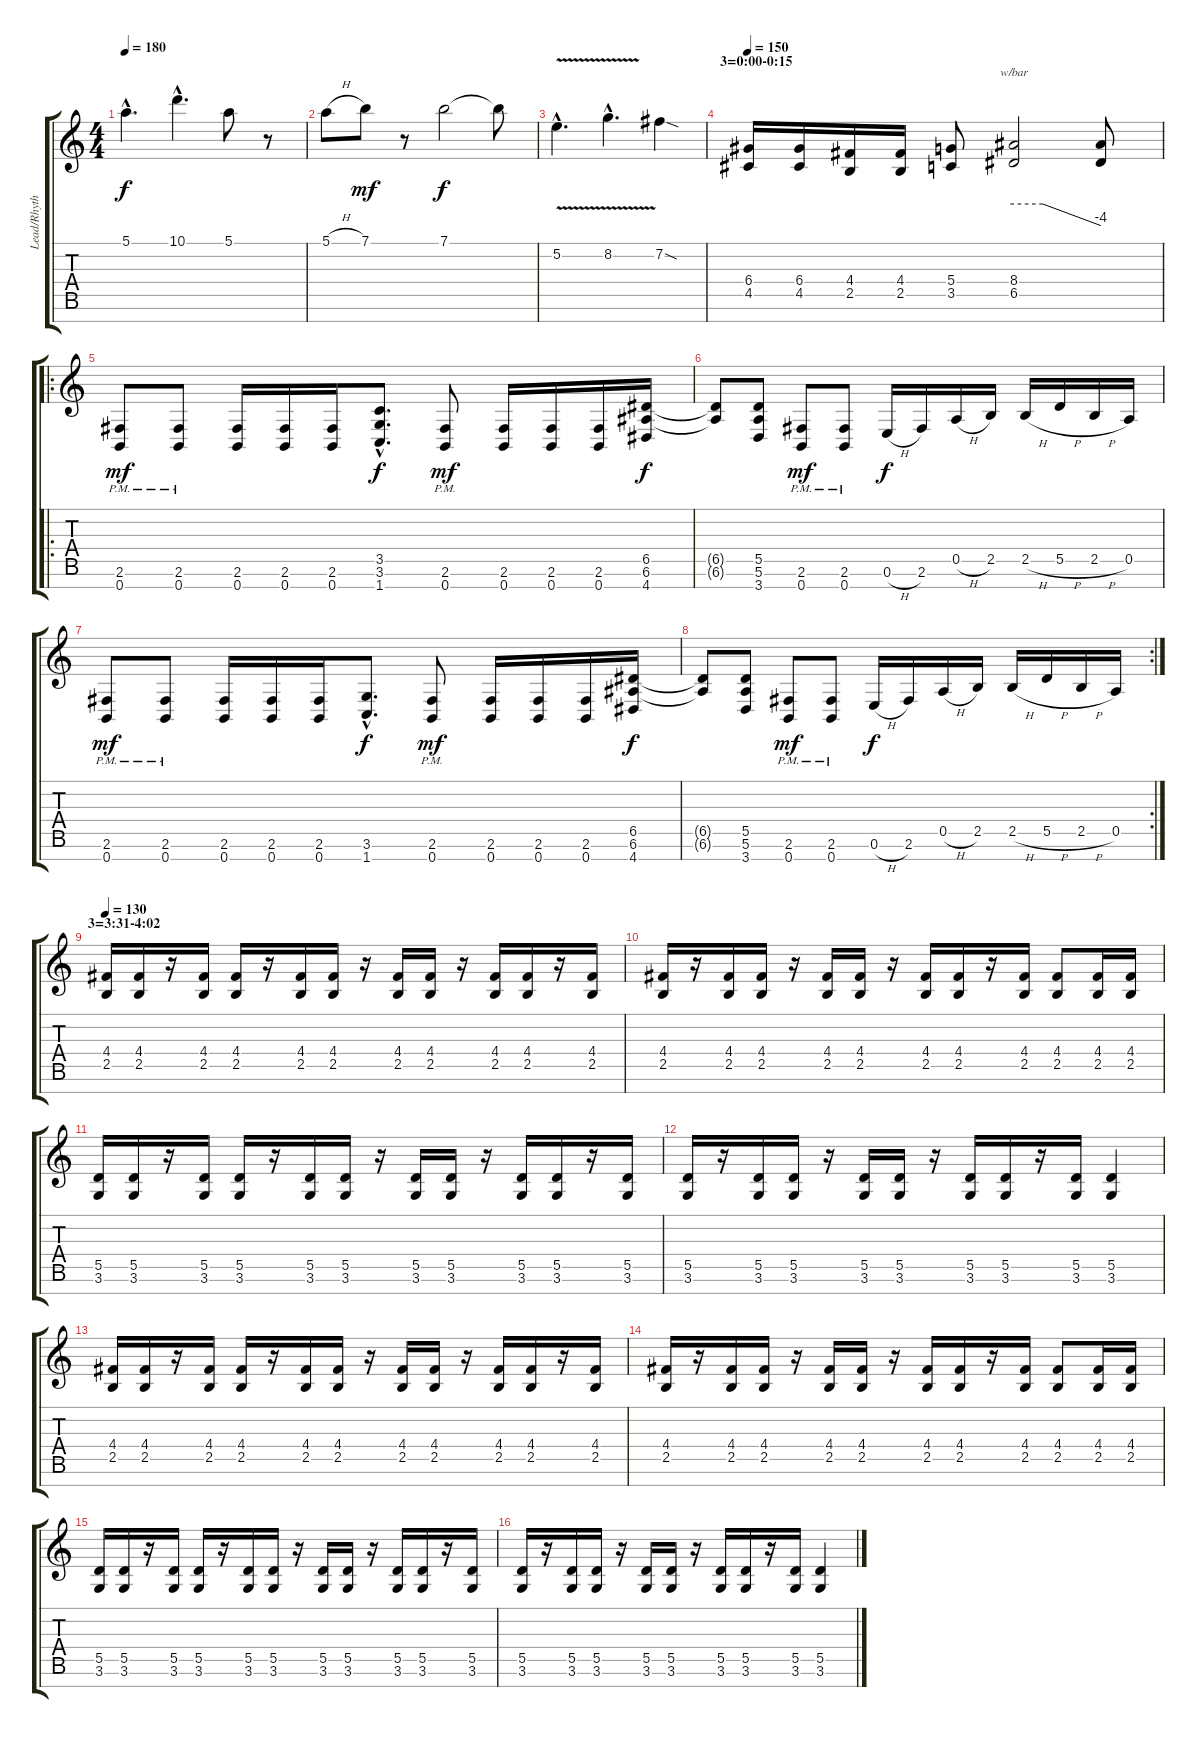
\track ("Lead/Rhythm" "Lead/Rhyth") {instrument distortionguitar}
\staff {score tabs}
\tuning (E4 B3 G3 D3 A2 E2 B1) {hide}
\ts (4 4)
\tempo 180
\clef g2
\ks c
5.1{hac}.4{d dy f} 10.1{hac}.4{d} 5.1.8 r.8 |
5.1{h}.8 7.1.8{dy mf} r.8 7.1.2{dy f} 7.1{t}.8 |
5.2{v hac}.4{d} 8.2{v hac}.4{d} 7.2{sod}.4 |
\section ("" "3=0:00-0:15")
\tempo 150
(6.4 4.5).16 (6.4 4.5).16 (4.4 2.5).16 (4.4 2.5).16 (5.4 3.5).8 (8.4 6.5).2{tbe (custom default 0 0 20 0 60 -16)} (8.4{t} 6.5{t}).8 |
\ro
(2.6{pm} 0.7{pm}).8{dy mf} (2.6{pm} 0.7{pm}).8 (2.6 0.7).16 (2.6 0.7).16 (2.6 0.7).16 (3.5{hac} 3.6{hac} 1.7{hac}).8{d dy f} (2.6{pm} 0.7{pm}).8{dy mf} (2.6 0.7).16 (2.6 0.7).16 (2.6 0.7).16 (6.5 6.6 4.7).16{dy f} |
(6.5{t} 6.6{t}).8 (5.5 5.6 3.7).8 (2.6{pm} 0.7{pm}).8{dy mf} (2.6{pm} 0.7{pm}).8 0.6{h}.16{dy f} 2.6.16 0.5{h}.16 2.5.16 2.5{h}.16 5.5{h}.16 2.5{h}.16 0.5.16 |
(2.6{pm} 0.7{pm}).8{dy mf} (2.6{pm} 0.7{pm}).8 (2.6 0.7).16 (2.6 0.7).16 (2.6 0.7).16 (3.6{hac} 1.7{hac}).8{d dy f} (2.6{pm} 0.7{pm}).8{dy mf} (2.6 0.7).16 (2.6 0.7).16 (2.6 0.7).16 (6.5 6.6 4.7).16{dy f} |
\rc 2
(6.5{t} 6.6{t}).8 (5.5 5.6 3.7).8 (2.6{pm} 0.7{pm}).8{dy mf} (2.6{pm} 0.7{pm}).8 0.6{h}.16{dy f} 2.6.16 0.5{h}.16 2.5.16 2.5{h}.16 5.5{h}.16 2.5{h}.16 0.5.16 |
\section ("" "3=3:31-4:02")
\tempo 130
(4.4 2.5).16 (4.4 2.5).16 r.16 (4.4 2.5).16 (4.4 2.5).16 r.16 (4.4 2.5).16 (4.4 2.5).16 r.16 (4.4 2.5).16 (4.4 2.5).16 r.16 (4.4 2.5).16 (4.4 2.5).16 r.16 (4.4 2.5).16 |
(4.4 2.5).16 r.16 (4.4 2.5).16 (4.4 2.5).16 r.16 (4.4 2.5).16 (4.4 2.5).16 r.16 (4.4 2.5).16 (4.4 2.5).16 r.16 (4.4 2.5).16 (4.4 2.5).8 (4.4 2.5).16 (4.4 2.5).16 |
(5.5 3.6).16 (5.5 3.6).16 r.16 (5.5 3.6).16 (5.5 3.6).16 r.16 (5.5 3.6).16 (5.5 3.6).16 r.16 (5.5 3.6).16 (5.5 3.6).16 r.16 (5.5 3.6).16 (5.5 3.6).16 r.16 (5.5 3.6).16 |
(5.5 3.6).16 r.16 (5.5 3.6).16 (5.5 3.6).16 r.16 (5.5 3.6).16 (5.5 3.6).16 r.16 (5.5 3.6).16 (5.5 3.6).16 r.16 (5.5 3.6).16 (5.5 3.6).4 |
(4.4 2.5).16 (4.4 2.5).16 r.16 (4.4 2.5).16 (4.4 2.5).16 r.16 (4.4 2.5).16 (4.4 2.5).16 r.16 (4.4 2.5).16 (4.4 2.5).16 r.16 (4.4 2.5).16 (4.4 2.5).16 r.16 (4.4 2.5).16 |
(4.4 2.5).16 r.16 (4.4 2.5).16 (4.4 2.5).16 r.16 (4.4 2.5).16 (4.4 2.5).16 r.16 (4.4 2.5).16 (4.4 2.5).16 r.16 (4.4 2.5).16 (4.4 2.5).8 (4.4 2.5).16 (4.4 2.5).16 |
(5.5 3.6).16 (5.5 3.6).16 r.16 (5.5 3.6).16 (5.5 3.6).16 r.16 (5.5 3.6).16 (5.5 3.6).16 r.16 (5.5 3.6).16 (5.5 3.6).16 r.16 (5.5 3.6).16 (5.5 3.6).16 r.16 (5.5 3.6).16 |
(5.5 3.6).16 r.16 (5.5 3.6).16 (5.5 3.6).16 r.16 (5.5 3.6).16 (5.5 3.6).16 r.16 (5.5 3.6).16 (5.5 3.6).16 r.16 (5.5 3.6).16 (5.5 3.6).4
